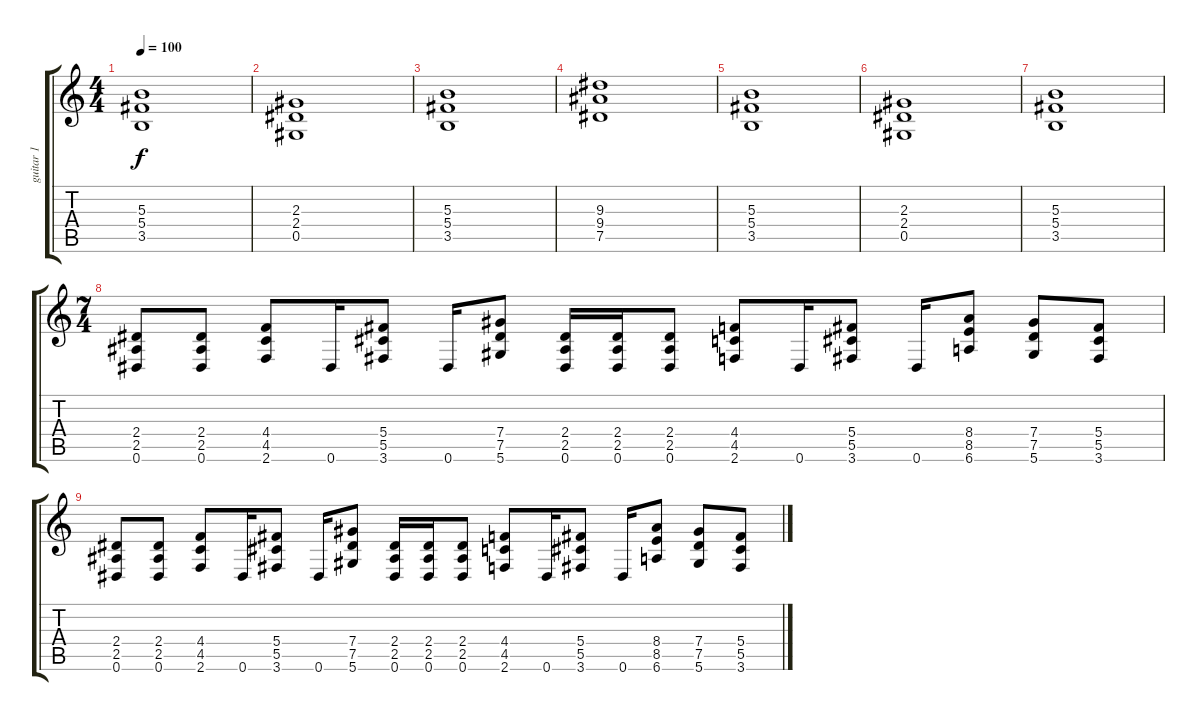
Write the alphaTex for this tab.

\track ("guitar 1" "guitar 1") {instrument distortionguitar}
\staff {score tabs}
\tuning (Eb4 Bb3 Gb3 Db3 Ab2 Eb2) {hide}
\ts (4 4)
\tempo 100
\clef g2
\ks c
(5.3 5.4 3.5).1{dy f} |
(2.3 2.4 0.5).1 |
(5.3 5.4 3.5).1 |
(9.3 9.4 7.5).1 |
(5.3 5.4 3.5).1 |
(2.3 2.4 0.5).1 |
(5.3 5.4 3.5).1 |
\ts (7 4)
(2.4 2.5 0.6).8{instrument distortionguitar} (2.4 2.5 0.6).8 (4.4 4.5 2.6).8 0.6.16 (5.4 5.5 3.6).8 0.6.16 (7.4 7.5 5.6).8 (2.4 2.5 0.6).16 (2.4 2.5 0.6).16 (2.4 2.5 0.6).8 (4.4 4.5 2.6).8 0.6.16 (5.4 5.5 3.6).8 0.6.16 (8.4 8.5 6.6).8 (7.4 7.5 5.6).8 (5.4 5.5 3.6).8 |
(2.4 2.5 0.6).8{instrument distortionguitar} (2.4 2.5 0.6).8 (4.4 4.5 2.6).8 0.6.16 (5.4 5.5 3.6).8 0.6.16 (7.4 7.5 5.6).8 (2.4 2.5 0.6).16 (2.4 2.5 0.6).16 (2.4 2.5 0.6).8 (4.4 4.5 2.6).8 0.6.16 (5.4 5.5 3.6).8 0.6.16 (8.4 8.5 6.6).8 (7.4 7.5 5.6).8 (5.4 5.5 3.6).8
